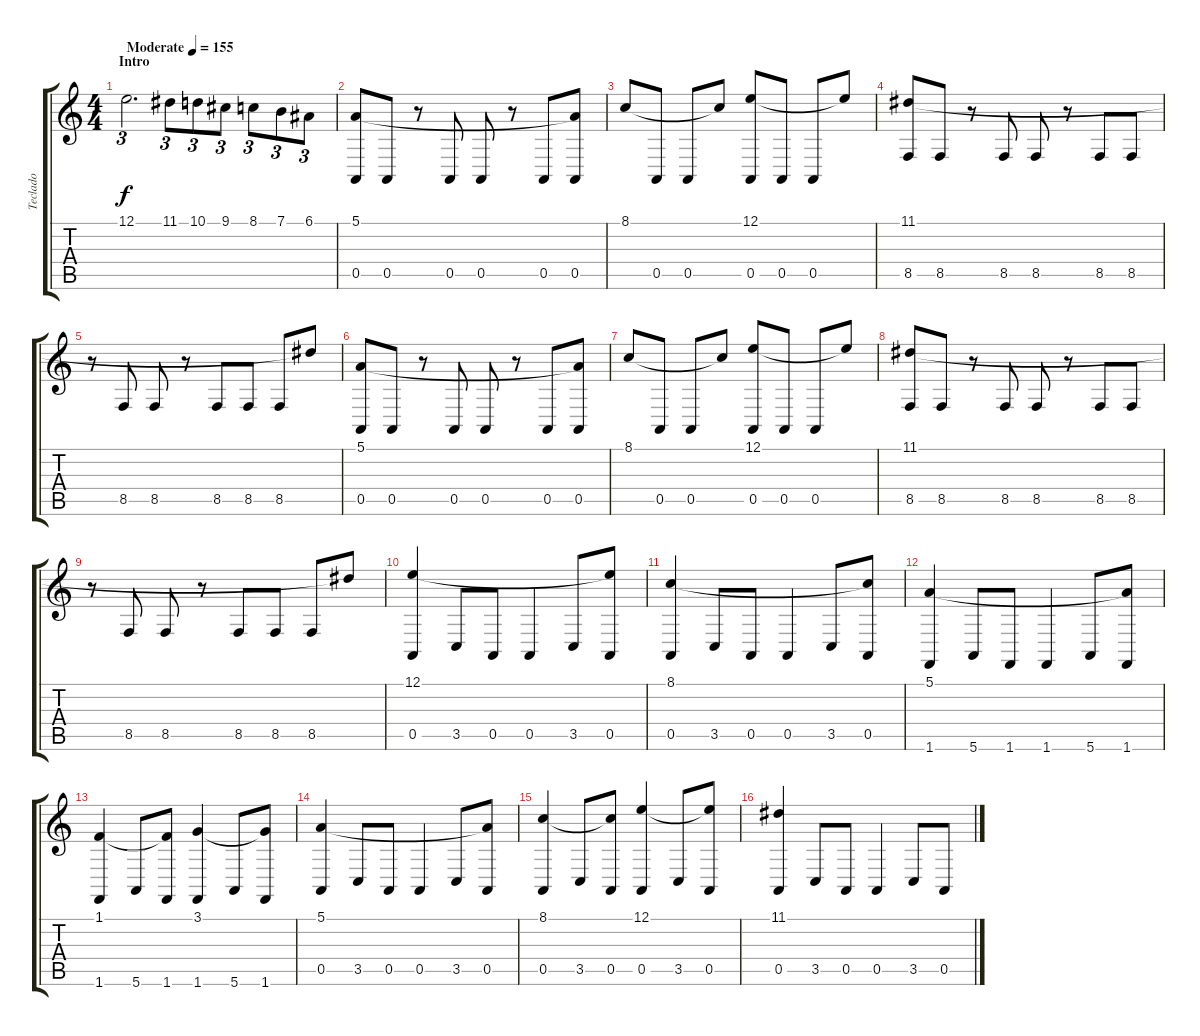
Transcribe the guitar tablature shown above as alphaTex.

\track ("Teclado" "Teclado") {mute instrument rockorgan}
\staff {score tabs}
\tuning (E4 B3 G3 D3 A2 E2) {hide}
\ts (4 4)
\section ("" "Intro")
\tempo (155 "Moderate")
\clef g2
\ks c
12.1.2{d tu (3 2) dy f instrument rockorgan} 11.1.8{tu (3 2)} 10.1.8{tu (3 2)} 9.1.8{tu (3 2)} 8.1.8{tu (3 2)} 7.1.8{tu (3 2)} 6.1.8{tu (3 2)} |
(5.1 0.5).8 0.5.8 r.8 0.5.8 0.5.8 r.8 0.5.8 (5.1{t} 0.5).8 |
8.1.8 0.5.8 0.5.8 8.1{t}.8 (12.1 0.5).8 0.5.8 0.5.8 12.1{t}.8 |
(11.1 8.5).8 8.5.8 r.8 8.5.8 8.5.8 r.8 8.5.8 8.5.8 |
r.8 8.5.8 8.5.8 r.8 8.5.8 8.5.8 8.5.8 11.1{t}.8 |
(5.1 0.5).8 0.5.8 r.8 0.5.8 0.5.8 r.8 0.5.8 (5.1{t} 0.5).8 |
8.1.8 0.5.8 0.5.8 8.1{t}.8 (12.1 0.5).8 0.5.8 0.5.8 12.1{t}.8 |
(11.1 8.5).8 8.5.8 r.8 8.5.8 8.5.8 r.8 8.5.8 8.5.8 |
r.8 8.5.8 8.5.8 r.8 8.5.8 8.5.8 8.5.8 11.1{t}.8 |
(12.1 0.5).4 3.5.8 0.5.8 0.5.4 3.5.8 (12.1{t} 0.5).8 |
(8.1 0.5).4 3.5.8 0.5.8 0.5.4 3.5.8 (8.1{t} 0.5).8 |
(5.1 1.6).4 5.6.8 1.6.8 1.6.4 5.6.8 (5.1{t} 1.6).8 |
(1.1 1.6).4 5.6.8 (1.1{t} 1.6).8 (3.1 1.6).4 5.6.8 (3.1{t} 1.6).8 |
(5.1 0.5).4 3.5.8 0.5.8 0.5.4 3.5.8 (5.1{t} 0.5).8 |
(8.1 0.5).4 3.5.8 (8.1{t} 0.5).8 (12.1 0.5).4 3.5.8 (12.1{t} 0.5).8 |
(11.1 0.5).4 3.5.8 0.5.8 0.5.4 3.5.8 0.5.8
